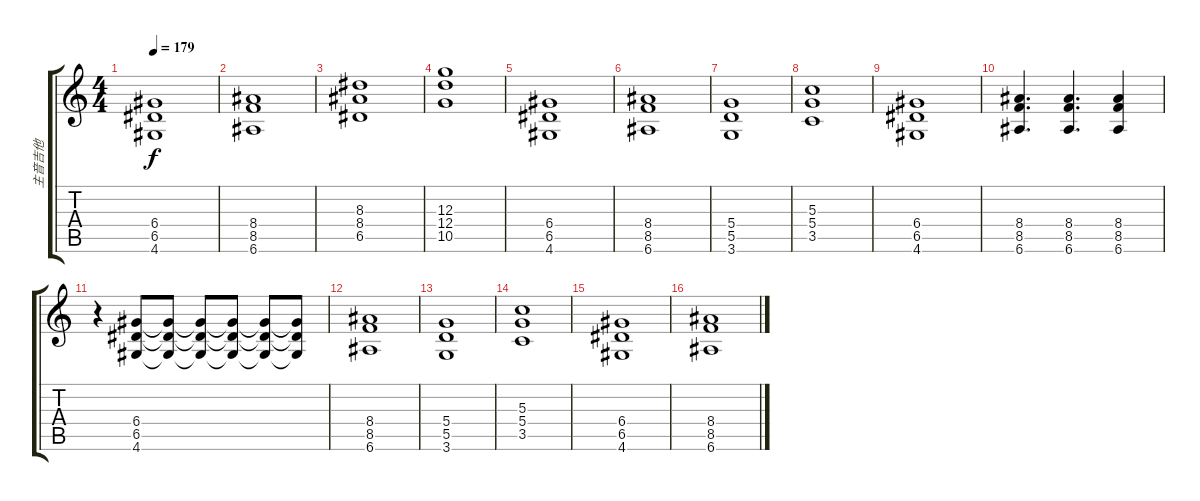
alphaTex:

\track ("主音吉他" "主音吉他") {instrument distortionguitar}
\staff {score tabs}
\tuning (E4 B3 G3 D3 A2 E2) {hide}
\ts (4 4)
\tempo 179
\clef g2
\ks c
(6.4 6.5 4.6).1{dy f} |
(8.4 8.5 6.6).1 |
(8.3 8.4 6.5).1 |
(12.3 12.4 10.5).1 |
(6.4 6.5 4.6).1 |
(8.4 8.5 6.6).1 |
(5.4 5.5 3.6).1 |
(5.3 5.4 3.5).1 |
(6.4 6.5 4.6).1 |
(8.4 8.5 6.6).4{d} (8.4 8.5 6.6).4{d} (8.4 8.5 6.6).4 |
r.4 (6.4 6.5 4.6).8 (6.4{t} 6.5{t} 4.6{t}).8 (6.4{t} 6.5{t} 4.6{t}).8 (6.4{t} 6.5{t} 4.6{t}).8 (6.4{t} 6.5{t} 4.6{t}).8 (6.4{t} 6.5{t} 4.6{t}).8 |
(8.4 8.5 6.6).1 |
(5.4 5.5 3.6).1 |
(5.3 5.4 3.5).1 |
(6.4 6.5 4.6).1 |
(8.4 8.5 6.6).1
